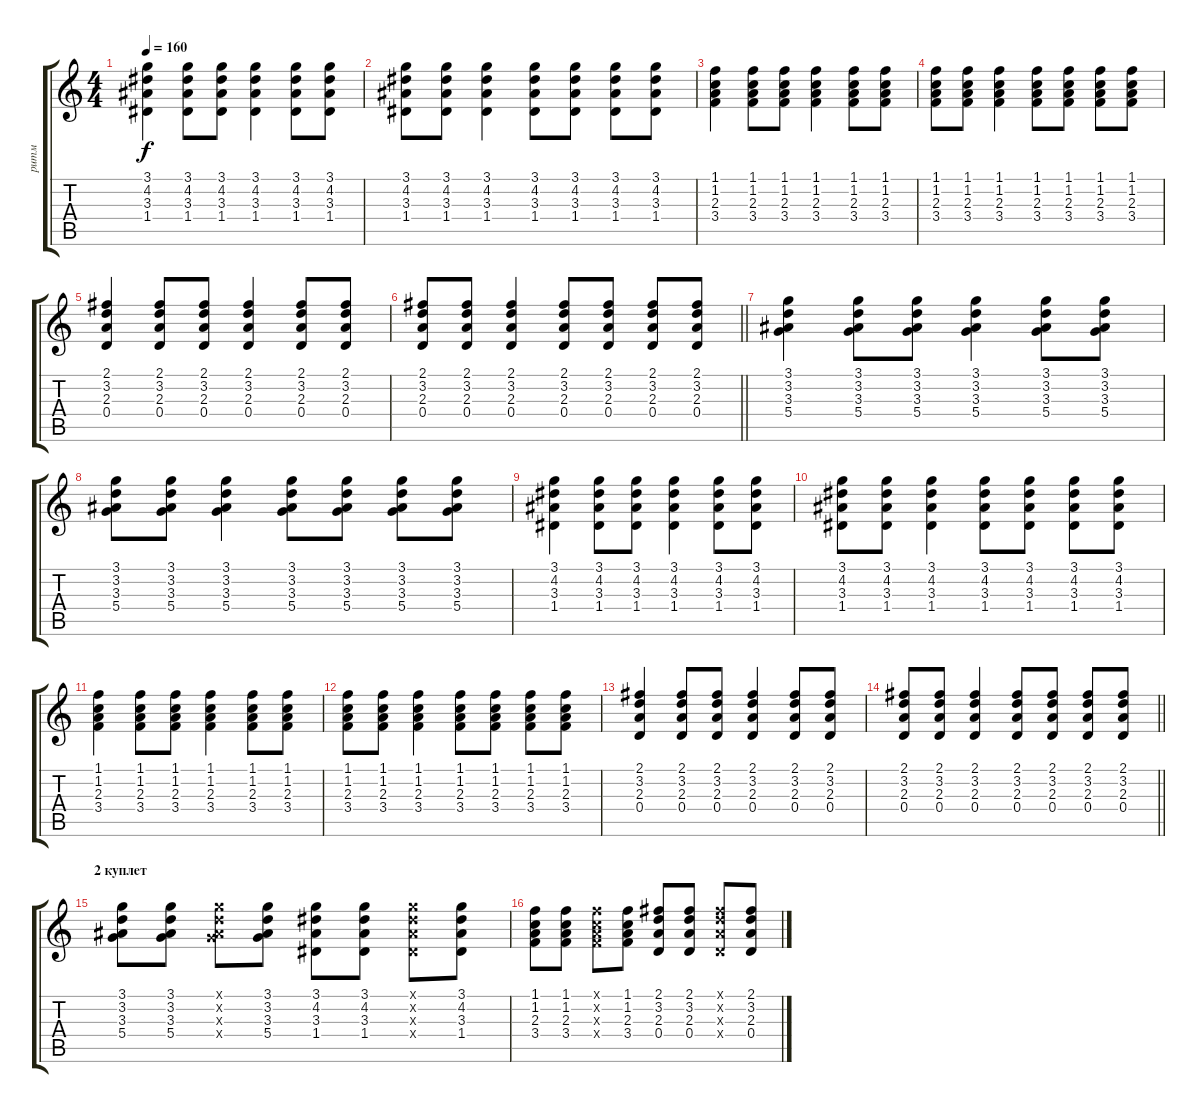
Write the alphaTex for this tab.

\track ("ритм" "ритм") {instrument acousticguitarsteel}
\staff {score tabs}
\tuning (E4 B3 G3 D3 A2 E2) {hide}
\ts (4 4)
\tempo 160
\clef g2
\ks c
(3.1 4.2 3.3 1.4).4{dy f} (3.1 4.2 3.3 1.4).8 (3.1 4.2 3.3 1.4).8 (3.1 4.2 3.3 1.4).4 (3.1 4.2 3.3 1.4).8 (3.1 4.2 3.3 1.4).8 |
(3.1 4.2 3.3 1.4).8 (3.1 4.2 3.3 1.4).8 (3.1 4.2 3.3 1.4).4 (3.1 4.2 3.3 1.4).8 (3.1 4.2 3.3 1.4).8 (3.1 4.2 3.3 1.4).8 (3.1 4.2 3.3 1.4).8 |
(1.1 1.2 2.3 3.4).4 (1.1 1.2 2.3 3.4).8 (1.1 1.2 2.3 3.4).8 (1.1 1.2 2.3 3.4).4 (1.1 1.2 2.3 3.4).8 (1.1 1.2 2.3 3.4).8 |
(1.1 1.2 2.3 3.4).8 (1.1 1.2 2.3 3.4).8 (1.1 1.2 2.3 3.4).4 (1.1 1.2 2.3 3.4).8 (1.1 1.2 2.3 3.4).8 (1.1 1.2 2.3 3.4).8 (1.1 1.2 2.3 3.4).8 |
(2.1 3.2 2.3 0.4).4 (2.1 3.2 2.3 0.4).8 (2.1 3.2 2.3 0.4).8 (2.1 3.2 2.3 0.4).4 (2.1 3.2 2.3 0.4).8 (2.1 3.2 2.3 0.4).8 |
\barLineRight lightlight
(2.1 3.2 2.3 0.4).8 (2.1 3.2 2.3 0.4).8 (2.1 3.2 2.3 0.4).4 (2.1 3.2 2.3 0.4).8 (2.1 3.2 2.3 0.4).8 (2.1 3.2 2.3 0.4).8 (2.1 3.2 2.3 0.4).8 |
(3.1 3.2 3.3 5.4).4 (3.1 3.2 3.3 5.4).8 (3.1 3.2 3.3 5.4).8 (3.1 3.2 3.3 5.4).4 (3.1 3.2 3.3 5.4).8 (3.1 3.2 3.3 5.4).8 |
(3.1 3.2 3.3 5.4).8 (3.1 3.2 3.3 5.4).8 (3.1 3.2 3.3 5.4).4 (3.1 3.2 3.3 5.4).8 (3.1 3.2 3.3 5.4).8 (3.1 3.2 3.3 5.4).8 (3.1 3.2 3.3 5.4).8 |
(3.1 4.2 3.3 1.4).4 (3.1 4.2 3.3 1.4).8 (3.1 4.2 3.3 1.4).8 (3.1 4.2 3.3 1.4).4 (3.1 4.2 3.3 1.4).8 (3.1 4.2 3.3 1.4).8 |
(3.1 4.2 3.3 1.4).8 (3.1 4.2 3.3 1.4).8 (3.1 4.2 3.3 1.4).4 (3.1 4.2 3.3 1.4).8 (3.1 4.2 3.3 1.4).8 (3.1 4.2 3.3 1.4).8 (3.1 4.2 3.3 1.4).8 |
(1.1 1.2 2.3 3.4).4 (1.1 1.2 2.3 3.4).8 (1.1 1.2 2.3 3.4).8 (1.1 1.2 2.3 3.4).4 (1.1 1.2 2.3 3.4).8 (1.1 1.2 2.3 3.4).8 |
(1.1 1.2 2.3 3.4).8 (1.1 1.2 2.3 3.4).8 (1.1 1.2 2.3 3.4).4 (1.1 1.2 2.3 3.4).8 (1.1 1.2 2.3 3.4).8 (1.1 1.2 2.3 3.4).8 (1.1 1.2 2.3 3.4).8 |
(2.1 3.2 2.3 0.4).4 (2.1 3.2 2.3 0.4).8 (2.1 3.2 2.3 0.4).8 (2.1 3.2 2.3 0.4).4 (2.1 3.2 2.3 0.4).8 (2.1 3.2 2.3 0.4).8 |
\barLineRight lightlight
(2.1 3.2 2.3 0.4).8 (2.1 3.2 2.3 0.4).8 (2.1 3.2 2.3 0.4).4 (2.1 3.2 2.3 0.4).8 (2.1 3.2 2.3 0.4).8 (2.1 3.2 2.3 0.4).8 (2.1 3.2 2.3 0.4).8 |
\section ("" "2 куплет")
(3.1 3.2 3.3 5.4).8 (3.1 3.2 3.3 5.4).8 (3.1{x} 3.2{x} 3.3{x} 5.4{x}).8 (3.1 3.2 3.3 5.4).8 (3.1 4.2 3.3 1.4).8 (3.1 4.2 3.3 1.4).8 (3.1{x} 4.2{x} 3.3{x} 1.4{x}).8 (3.1 4.2 3.3 1.4).8 |
(1.1 1.2 2.3 3.4).8 (1.1 1.2 2.3 3.4).8 (1.1{x} 1.2{x} 2.3{x} 3.4{x}).8 (1.1 1.2 2.3 3.4).8 (2.1 3.2 2.3 0.4).8 (2.1 3.2 2.3 0.4).8 (2.1{x} 3.2{x} 2.3{x} 0.4{x}).8 (2.1 3.2 2.3 0.4).8
